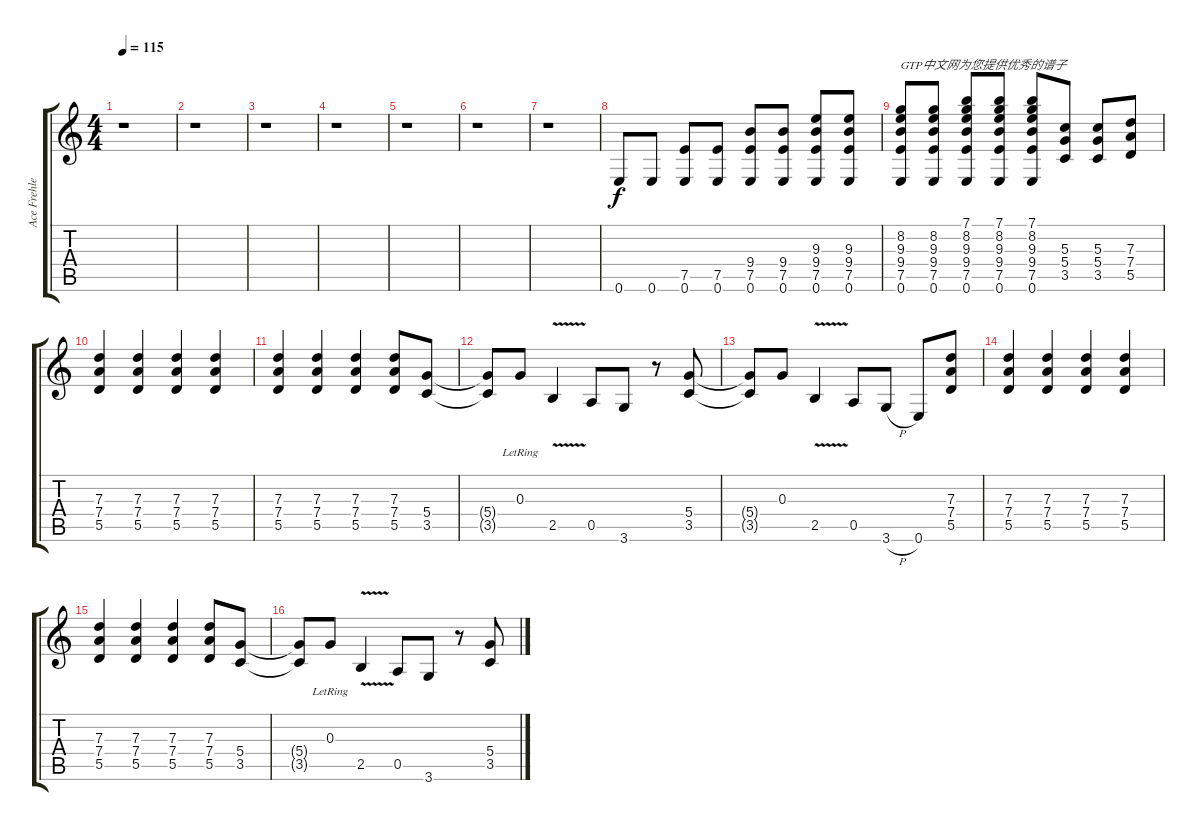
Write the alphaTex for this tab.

\track ("Ace Frehley" "Ace Frehle") {instrument distortionguitar}
\staff {score tabs}
\tuning (E4 B3 G3 D3 A2 E2) {hide}
\ts (4 4)
\tempo 115
\clef g2
\ks c
r.1{dy f} |
r.1 |
r.1 |
r.1 |
r.1 |
r.1 |
r.1 |
0.6.8 0.6.8 (7.5 0.6).8 (7.5 0.6).8 (9.4 7.5 0.6).8 (9.4 7.5 0.6).8 (9.3 9.4 7.5 0.6).8 (9.3 9.4 7.5 0.6).8 |
(8.2 9.3 9.4 7.5 0.6).8{txt "GTP中文网为您提供优秀的谱子"} (8.2 9.3 9.4 7.5 0.6).8 (7.1 8.2 9.3 9.4 7.5 0.6).8 (7.1 8.2 9.3 9.4 7.5 0.6).8 (7.1 8.2 9.3 9.4 7.5 0.6).8 (5.3 5.4 3.5).8 (5.3 5.4 3.5).8 (7.3 7.4 5.5).8 |
(7.3 7.4 5.5).4 (7.3 7.4 5.5).4 (7.3 7.4 5.5).4 (7.3 7.4 5.5).4 |
(7.3 7.4 5.5).4 (7.3 7.4 5.5).4 (7.3 7.4 5.5).4 (7.3 7.4 5.5).8 (5.4 3.5).8 |
(5.4{t} 3.5{t}).8 0.3{lr}.8 2.5{v}.4 0.5.8 3.6.8 r.8 (5.4 3.5).8 |
(5.4{t} 3.5{t}).8 0.3.8 2.5{v}.4 0.5.8 3.6{h}.8 0.6.8 (7.3 7.4 5.5).8 |
(7.3 7.4 5.5).4 (7.3 7.4 5.5).4 (7.3 7.4 5.5).4 (7.3 7.4 5.5).4 |
(7.3 7.4 5.5).4 (7.3 7.4 5.5).4 (7.3 7.4 5.5).4 (7.3 7.4 5.5).8 (5.4 3.5).8 |
(5.4{t} 3.5{t}).8 0.3{lr}.8 2.5{v}.4 0.5.8 3.6.8 r.8 (5.4 3.5).8
